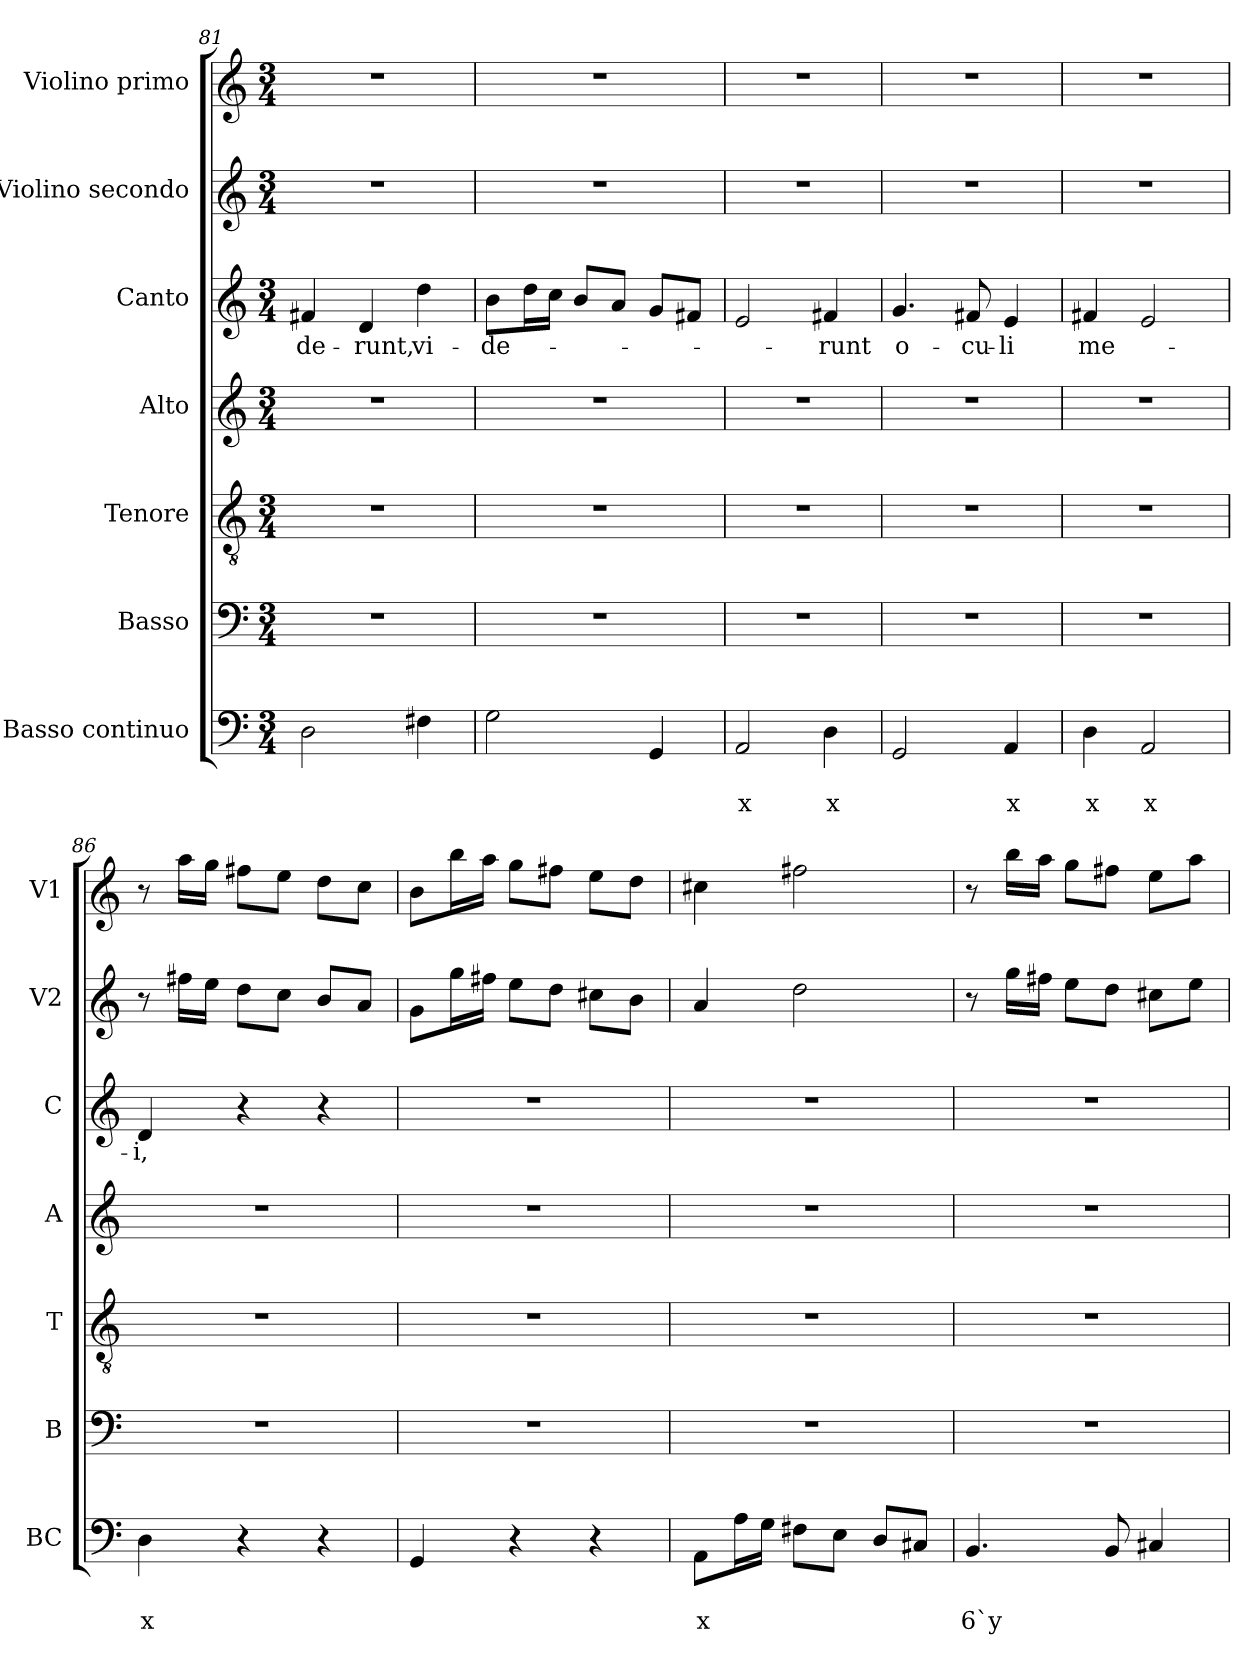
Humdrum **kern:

**kern	**text	**text	**kern	**kern	**kern	**kern	**text	**kern	**kern
*part7	*part7	*part7	*part6	*part5	*part4	*part3	*part3	*part2	*part1
*staff7	*staff7	*staff7	*staff6	*staff5	*staff4	*staff3	*staff3	*staff2	*staff1
*I"Basso continuo	*	*	*I"Basso	*I"Tenore	*I"Alto	*I"Canto	*	*I"Violino secondo	*I"Violino primo
*I'BC	*	*	*I'B	*I'T	*I'A	*I'C	*	*I'V2	*I'V1
*clefF4	*	*	*clefF4	*clefGv2	*clefG2	*clefG2	*	*clefG2	*clefG2
*k[]	*	*	*k[]	*k[]	*k[]	*k[]	*	*k[]	*k[]
*C:	*	*	*C:	*C:	*C:	*C:	*	*C:	*C:
*M3/4	*	*	*M3/4	*M3/4	*M3/4	*M3/4	*	*M3/4	*M3/4
=81	=81	=81	=81	=81	=81	=81	=81	=81	=81
!	!	!	!	!	!	!	!LO:LY:b	!	!
2D\	.	.	2.r	2.r	2.r	4f#X/	-de-	2.r	2.r
!	!	!	!	!	!	!	!LO:LY:b	!	!
.	.	.	.	.	.	4d/	-runt,	.	.
!	!	!	!	!	!	!	!LO:LY:b	!	!
4F#X\	.	.	.	.	.	4dd\	vi-	.	.
=82	=82	=82	=82	=82	=82	=82	=82	=82	=82
!	!	!	!	!	!	!	!LO:LY:b	!	!
2G\	.	.	2.r	2.r	2.r	8b\L	-de-	2.r	2.r
.	.	.	.	.	.	16dd\L	.	.	.
.	.	.	.	.	.	16cc\JJ	.	.	.
.	.	.	.	.	.	8b/L	.	.	.
.	.	.	.	.	.	8a/J	.	.	.
4GG/	.	.	.	.	.	8g/L	.	.	.
.	.	.	.	.	.	8f#X/J	.	.	.
!!LO:PB:g=z
=83	=83	=83	=83	=83	=83	=83	=83	=83	=83
!	!	!LO:LY:b	!	!	!	!	!	!	!
2AA/	.	x	2.r	2.r	2.r	2e/	.	2.r	2.r
!	!	!LO:LY:b	!	!	!	!	!LO:LY:b	!	!
4D\	.	x	.	.	.	4f#X/	-runt	.	.
=84	=84	=84	=84	=84	=84	=84	=84	=84	=84
!	!	!	!	!	!	!	!LO:LY:b	!	!
2GG/	.	.	2.r	2.r	2.r	4.g/	o-	2.r	2.r
!	!	!	!	!	!	!	!LO:LY:b	!	!
.	.	.	.	.	.	8f#X/	-cu-	.	.
!	!	!LO:LY:b	!	!	!	!	!LO:LY:b	!	!
4AA/	.	x	.	.	.	4e/	-li	.	.
=85	=85	=85	=85	=85	=85	=85	=85	=85	=85
!	!	!LO:LY:b	!	!	!	!	!LO:LY:b	!	!
4D\	.	x	2.r	2.r	2.r	4f#X/	me-	2.r	2.r
!	!	!LO:LY:b	!	!	!	!	!	!	!
2AA/	.	x	.	.	.	2e/	.	.	.
=86	=86	=86	=86	=86	=86	=86	=86	=86	=86
!	!	!LO:LY:b	!	!	!	!	!LO:LY:b	!	!
4D\	.	x	2.r	2.r	2.r	4d/	-i,	8r	8r
.	.	.	.	.	.	.	.	16ff#X\LL	16aa\LL
.	.	.	.	.	.	.	.	16ee\JJ	16gg\JJ
4r	.	.	.	.	.	4r	.	8dd\L	8ff#X\L
.	.	.	.	.	.	.	.	8cc\J	8ee\J
4r	.	.	.	.	.	4r	.	8b/L	8dd\L
.	.	.	.	.	.	.	.	8a/J	8cc\J
=87	=87	=87	=87	=87	=87	=87	=87	=87	=87
4GG/	.	.	2.r	2.r	2.r	2.r	.	8g\L	8b\L
.	.	.	.	.	.	.	.	16gg\L	16bb\L
.	.	.	.	.	.	.	.	16ff#X\JJ	16aa\JJ
4r	.	.	.	.	.	.	.	8ee\L	8gg\L
.	.	.	.	.	.	.	.	8dd\J	8ff#X\J
4r	.	.	.	.	.	.	.	8cc#X\L	8ee\L
.	.	.	.	.	.	.	.	8b\J	8dd\J
=88	=88	=88	=88	=88	=88	=88	=88	=88	=88
!	!	!LO:LY:b	!	!	!	!	!	!	!
8AA\L	.	x	2.r	2.r	2.r	2.r	.	4a/	4cc#X\
16A\L	.	.	.	.	.	.	.	.	.
16G\JJ	.	.	.	.	.	.	.	.	.
8F#X\L	.	.	.	.	.	.	.	2dd\	2ff#X\
8E\J	.	.	.	.	.	.	.	.	.
8D/L	.	.	.	.	.	.	.	.	.
8C#X/J	.	.	.	.	.	.	.	.	.
=89	=89	=89	=89	=89	=89	=89	=89	=89	=89
!	!	!LO:LY:b	!	!	!	!	!	!	!
4.BB/	.	6`y	2.r	2.r	2.r	2.r	.	8r	8r
.	.	.	.	.	.	.	.	16gg\LL	16bb\LL
.	.	.	.	.	.	.	.	16ff#X\JJ	16aa\JJ
.	.	.	.	.	.	.	.	8ee\L	8gg\L
8BB/	.	.	.	.	.	.	.	8dd\J	8ff#X\J
4C#X/	.	.	.	.	.	.	.	8cc#X\L	8ee\L
.	.	.	.	.	.	.	.	8ee\J	8aa\J
=	=	=	=	=	=	=	=	=	=
*-	*-	*-	*-	*-	*-	*-	*-	*-	*-
